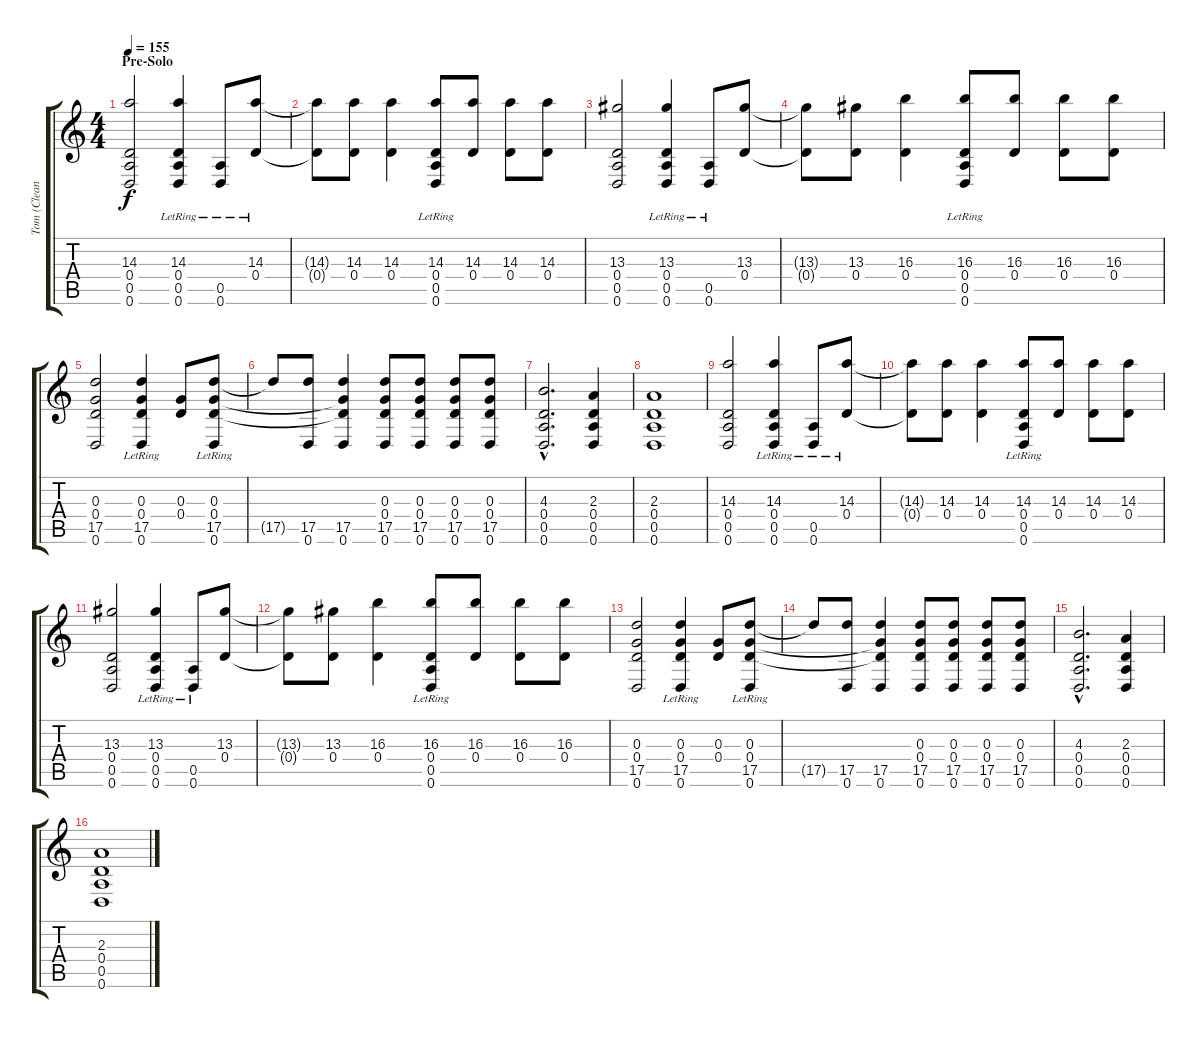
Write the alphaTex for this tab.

\track ("Tom (Clean)" "Tom (Clean") {instrument acousticguitarsteel}
\staff {score tabs}
\tuning (E4 B3 G3 D3 A2 D2) {hide}
\ts (4 4)
\section ("" "Pre-Solo")
\tempo 155
\clef g2
\ks c
(14.3 0.4 0.5 0.6).2{dy f} (14.3{lr} 0.4{lr} 0.5 0.6).4 (0.5{lr} 0.6{lr}).8 (14.3{lr} 0.4{lr}).8 |
(14.3{t} 0.4{t}).8 (14.3 0.4).8 (14.3 0.4).4 (14.3 0.4 0.5{lr} 0.6{lr}).8 (14.3 0.4).8 (14.3 0.4).8 (14.3 0.4).8 |
(13.3 0.4 0.5 0.6).2 (13.3{lr} 0.4{lr} 0.5 0.6).4 (0.5{lr} 0.6{lr}).8 (13.3 0.4).8 |
(13.3{t} 0.4{t}).8 (13.3 0.4).8 (16.3 0.4).4 (16.3 0.4 0.5{lr} 0.6{lr}).8 (16.3 0.4).8 (16.3 0.4).8 (16.3 0.4).8 |
(0.3 0.4 17.5 0.6).2 (0.3 0.4 17.5{lr} 0.6{lr}).4 (0.3 0.4).8 (0.3{lr} 0.4{lr} 17.5{lr} 0.6{lr}).8 |
17.5{t}.8 (17.5 0.6).8 (0.3{t} 0.4{t} 17.5 0.6).4 (0.3 0.4 17.5 0.6).8 (0.3 0.4 17.5 0.6).8 (0.3 0.4 17.5 0.6).8 (0.3 0.4 17.5 0.6).8 |
(4.3{hac} 0.4{hac} 0.5{hac} 0.6{hac}).2{d} (2.3 0.4 0.5 0.6).4 |
(2.3 0.4 0.5 0.6).1 |
(14.3 0.4 0.5 0.6).2 (14.3{lr} 0.4{lr} 0.5 0.6).4 (0.5{lr} 0.6{lr}).8 (14.3{lr} 0.4{lr}).8 |
(14.3{t} 0.4{t}).8 (14.3 0.4).8 (14.3 0.4).4 (14.3 0.4 0.5{lr} 0.6{lr}).8 (14.3 0.4).8 (14.3 0.4).8 (14.3 0.4).8 |
(13.3 0.4 0.5 0.6).2 (13.3{lr} 0.4{lr} 0.5 0.6).4 (0.5{lr} 0.6{lr}).8 (13.3 0.4).8 |
(13.3{t} 0.4{t}).8 (13.3 0.4).8 (16.3 0.4).4 (16.3 0.4 0.5{lr} 0.6{lr}).8 (16.3 0.4).8 (16.3 0.4).8 (16.3 0.4).8 |
(0.3 0.4 17.5 0.6).2 (0.3 0.4 17.5{lr} 0.6{lr}).4 (0.3 0.4).8 (0.3{lr} 0.4{lr} 17.5{lr} 0.6{lr}).8 |
17.5{t}.8 (17.5 0.6).8 (0.3{t} 0.4{t} 17.5 0.6).4 (0.3 0.4 17.5 0.6).8 (0.3 0.4 17.5 0.6).8 (0.3 0.4 17.5 0.6).8 (0.3 0.4 17.5 0.6).8 |
(4.3{hac} 0.4{hac} 0.5{hac} 0.6{hac}).2{d} (2.3 0.4 0.5 0.6).4 |
(2.3 0.4 0.5 0.6).1
